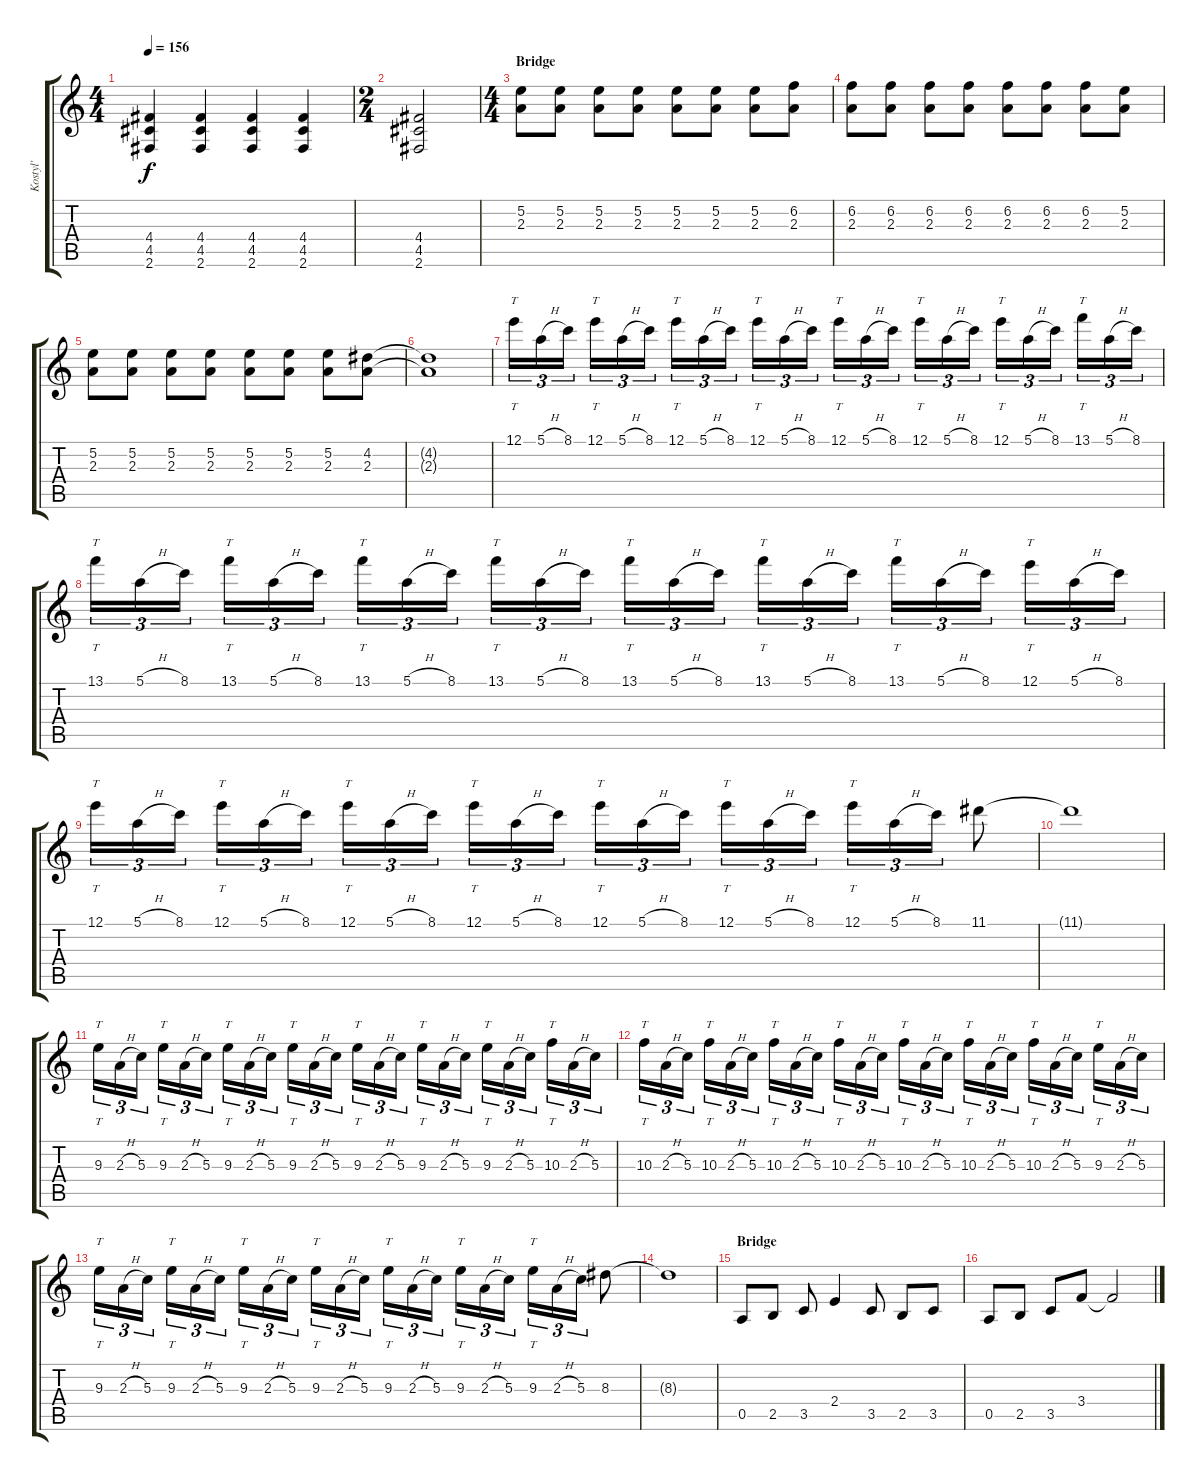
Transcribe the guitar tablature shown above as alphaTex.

\track ("Kostyl'" "Kostyl'") {instrument distortionguitar}
\staff {score tabs}
\tuning (E4 B3 G3 D3 A2 E2) {hide}
\ts (4 4)
\tempo 156
\clef g2
\ks c
(4.4 4.5 2.6).4{dy f} (4.4 4.5 2.6).4 (4.4 4.5 2.6).4 (4.4 4.5 2.6).4 |
\ts (2 4)
(4.4 4.5 2.6).2 |
\ts (4 4)
\section ("" "Bridge")
(5.2 2.3).8 (5.2 2.3).8 (5.2 2.3).8 (5.2 2.3).8 (5.2 2.3).8 (5.2 2.3).8 (5.2 2.3).8 (6.2 2.3).8 |
(6.2 2.3).8 (6.2 2.3).8 (6.2 2.3).8 (6.2 2.3).8 (6.2 2.3).8 (6.2 2.3).8 (6.2 2.3).8 (5.2 2.3).8 |
(5.2 2.3).8 (5.2 2.3).8 (5.2 2.3).8 (5.2 2.3).8 (5.2 2.3).8 (5.2 2.3).8 (5.2 2.3).8 (4.2 2.3).8 |
(4.2{t} 2.3{t}).1 |
12.1.16{tt tu (3 2)} 5.1{h}.16{tu (3 2)} 8.1.16{tu (3 2)} 12.1.16{tt tu (3 2)} 5.1{h}.16{tu (3 2)} 8.1.16{tu (3 2)} 12.1.16{tt tu (3 2)} 5.1{h}.16{tu (3 2)} 8.1.16{tu (3 2)} 12.1.16{tt tu (3 2)} 5.1{h}.16{tu (3 2)} 8.1.16{tu (3 2)} 12.1.16{tt tu (3 2)} 5.1{h}.16{tu (3 2)} 8.1.16{tu (3 2)} 12.1.16{tt tu (3 2)} 5.1{h}.16{tu (3 2)} 8.1.16{tu (3 2)} 12.1.16{tt tu (3 2)} 5.1{h}.16{tu (3 2)} 8.1.16{tu (3 2)} 13.1.16{tt tu (3 2)} 5.1{h}.16{tu (3 2)} 8.1.16{tu (3 2)} |
13.1.16{tt tu (3 2)} 5.1{h}.16{tu (3 2)} 8.1.16{tu (3 2)} 13.1.16{tt tu (3 2)} 5.1{h}.16{tu (3 2)} 8.1.16{tu (3 2)} 13.1.16{tt tu (3 2)} 5.1{h}.16{tu (3 2)} 8.1.16{tu (3 2)} 13.1.16{tt tu (3 2)} 5.1{h}.16{tu (3 2)} 8.1.16{tu (3 2)} 13.1.16{tt tu (3 2)} 5.1{h}.16{tu (3 2)} 8.1.16{tu (3 2)} 13.1.16{tt tu (3 2)} 5.1{h}.16{tu (3 2)} 8.1.16{tu (3 2)} 13.1.16{tt tu (3 2)} 5.1{h}.16{tu (3 2)} 8.1.16{tu (3 2)} 12.1.16{tt tu (3 2)} 5.1{h}.16{tu (3 2)} 8.1.16{tu (3 2)} |
12.1.16{tt tu (3 2)} 5.1{h}.16{tu (3 2)} 8.1.16{tu (3 2)} 12.1.16{tt tu (3 2)} 5.1{h}.16{tu (3 2)} 8.1.16{tu (3 2)} 12.1.16{tt tu (3 2)} 5.1{h}.16{tu (3 2)} 8.1.16{tu (3 2)} 12.1.16{tt tu (3 2)} 5.1{h}.16{tu (3 2)} 8.1.16{tu (3 2)} 12.1.16{tt tu (3 2)} 5.1{h}.16{tu (3 2)} 8.1.16{tu (3 2)} 12.1.16{tt tu (3 2)} 5.1{h}.16{tu (3 2)} 8.1.16{tu (3 2)} 12.1.16{tt tu (3 2)} 5.1{h}.16{tu (3 2)} 8.1.16{tu (3 2)} 11.1.8 |
11.1{t}.1 |
9.3.16{tt tu (3 2)} 2.3{h}.16{tu (3 2)} 5.3.16{tu (3 2)} 9.3.16{tt tu (3 2)} 2.3{h}.16{tu (3 2)} 5.3.16{tu (3 2)} 9.3.16{tt tu (3 2)} 2.3{h}.16{tu (3 2)} 5.3.16{tu (3 2)} 9.3.16{tt tu (3 2)} 2.3{h}.16{tu (3 2)} 5.3.16{tu (3 2)} 9.3.16{tt tu (3 2)} 2.3{h}.16{tu (3 2)} 5.3.16{tu (3 2)} 9.3.16{tt tu (3 2)} 2.3{h}.16{tu (3 2)} 5.3.16{tu (3 2)} 9.3.16{tt tu (3 2)} 2.3{h}.16{tu (3 2)} 5.3.16{tu (3 2)} 10.3.16{tt tu (3 2)} 2.3{h}.16{tu (3 2)} 5.3.16{tu (3 2)} |
10.3.16{tt tu (3 2)} 2.3{h}.16{tu (3 2)} 5.3.16{tu (3 2)} 10.3.16{tt tu (3 2)} 2.3{h}.16{tu (3 2)} 5.3.16{tu (3 2)} 10.3.16{tt tu (3 2)} 2.3{h}.16{tu (3 2)} 5.3.16{tu (3 2)} 10.3.16{tt tu (3 2)} 2.3{h}.16{tu (3 2)} 5.3.16{tu (3 2)} 10.3.16{tt tu (3 2)} 2.3{h}.16{tu (3 2)} 5.3.16{tu (3 2)} 10.3.16{tt tu (3 2)} 2.3{h}.16{tu (3 2)} 5.3.16{tu (3 2)} 10.3.16{tt tu (3 2)} 2.3{h}.16{tu (3 2)} 5.3.16{tu (3 2)} 9.3.16{tt tu (3 2)} 2.3{h}.16{tu (3 2)} 5.3.16{tu (3 2)} |
9.3.16{tt tu (3 2)} 2.3{h}.16{tu (3 2)} 5.3.16{tu (3 2)} 9.3.16{tt tu (3 2)} 2.3{h}.16{tu (3 2)} 5.3.16{tu (3 2)} 9.3.16{tt tu (3 2)} 2.3{h}.16{tu (3 2)} 5.3.16{tu (3 2)} 9.3.16{tt tu (3 2)} 2.3{h}.16{tu (3 2)} 5.3.16{tu (3 2)} 9.3.16{tt tu (3 2)} 2.3{h}.16{tu (3 2)} 5.3.16{tu (3 2)} 9.3.16{tt tu (3 2)} 2.3{h}.16{tu (3 2)} 5.3.16{tu (3 2)} 9.3.16{tt tu (3 2)} 2.3{h}.16{tu (3 2)} 5.3.16{tu (3 2)} 8.3.8 |
8.3{t}.1 |
\section ("" "Bridge")
0.5.8 2.5.8 3.5.8 2.4.4 3.5.8 2.5.8 3.5.8 |
0.5.8 2.5.8 3.5.8 3.4.8 3.4{t}.2
